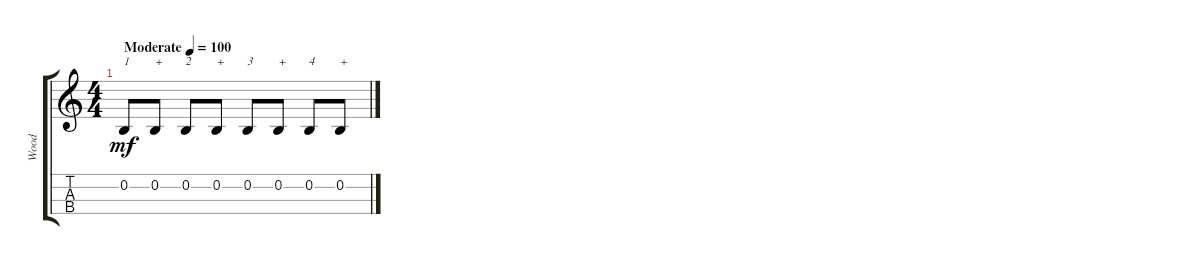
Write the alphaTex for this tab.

\track ("Wood" "Wood") {instrument woodblock}
\staff {score tabs}
\tuning (E4 B3 G3 D3) {hide}
\ts (4 4)
\tempo (100 "Moderate")
\clef g2
\ks c
0.2.8{txt "1" dy mf instrument woodblock} 0.2.8{txt "+"} 0.2.8{txt "2"} 0.2.8{txt "+"} 0.2.8{txt "3"} 0.2.8{txt "+"} 0.2.8{txt "4"} 0.2.8{txt "+"}
